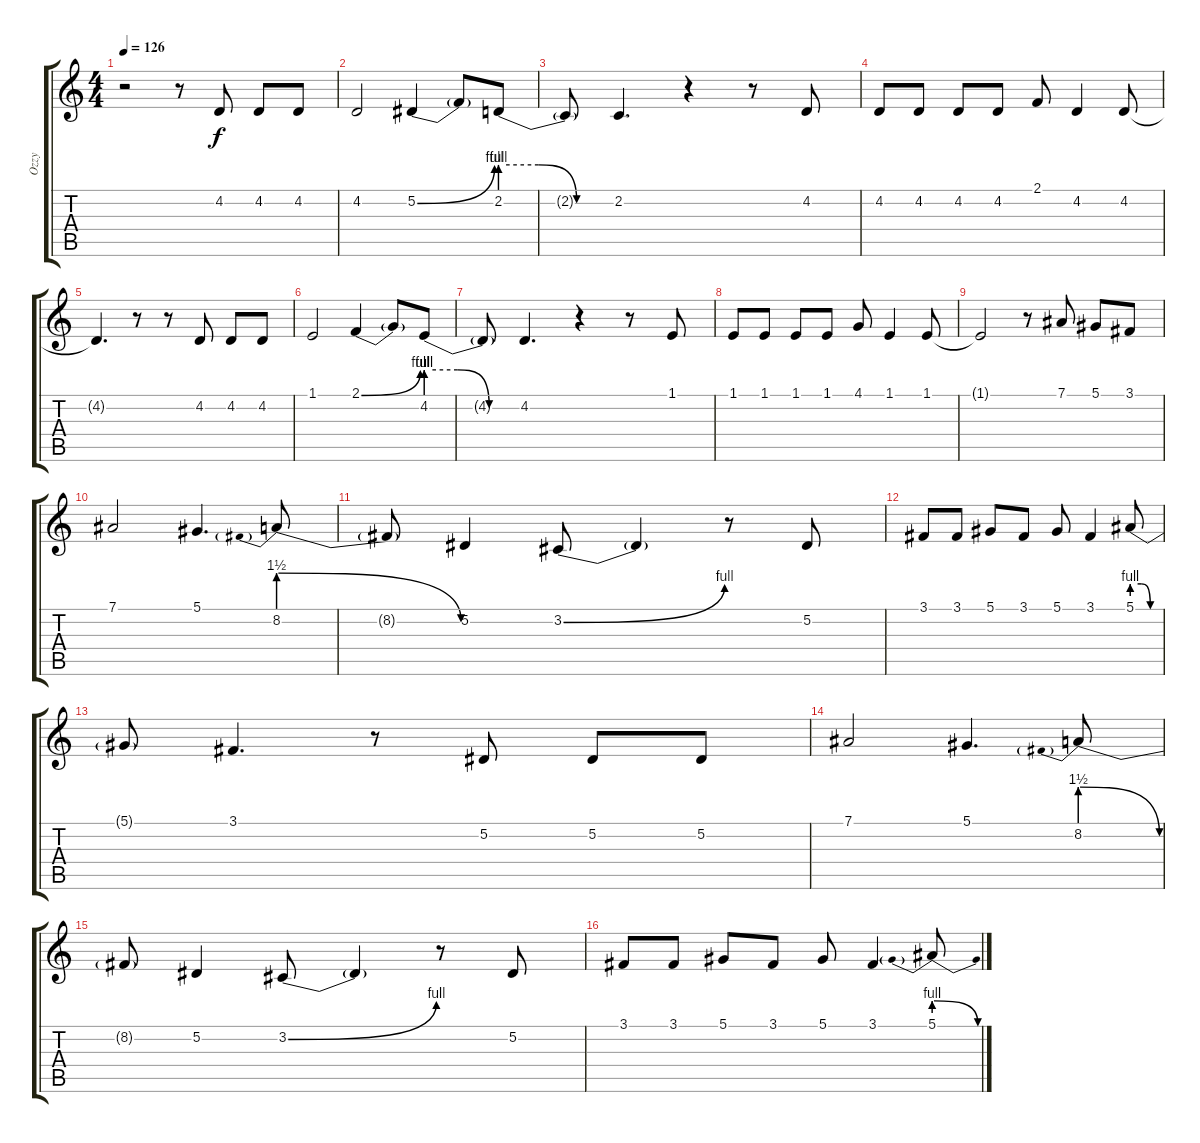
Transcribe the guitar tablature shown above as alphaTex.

\track ("Ozzy" "Ozzy") {instrument lead6voice}
\staff {score tabs}
\tuning (Eb4 Bb3 Gb3 Db3 Ab2 Eb2) {hide}
\ts (4 4)
\tempo 126
\clef g2
\ks c
r.2{dy f} r.8 4.2.8 4.2.8 4.2.8 |
4.2.2 5.2{be (bend 0 0 60 4)}.4 5.2{t}.8 2.2{be (custom 0 4 20 4 40 0 60 0)}.8 |
2.2{t}.8 2.2.4{d} r.4 r.8 4.2.8 |
4.2.8 4.2.8 4.2.8 4.2.8 2.1.8 4.2.4 4.2.8 |
4.2{t}.4{d} r.8 r.8 4.2.8 4.2.8 4.2.8 |
1.1.2 2.1{be (bend 0 0 60 4)}.4 2.1{t}.8 4.2{be (custom 0 4 20 4 40 0 60 0)}.8 |
4.2{t}.8 4.2.4{d} r.4 r.8 1.1.8 |
1.1.8 1.1.8 1.1.8 1.1.8 4.1.8 1.1.4 1.1.8 |
1.1{t}.2 r.8 7.1.8 5.1.8 3.1.8 |
7.1.2 5.1.4{d} 8.2{be (prebendrelease 0 6 60 0)}.8 |
8.2{t}.8 5.2.4 3.2{be (bend 0 0 60 4)}.8 3.2{t}.4 r.8 5.2.8 |
3.1.8 3.1.8 5.1.8 3.1.8 5.1.8 3.1.4 5.1{be (custom 0 4 20 4 40 0 60 0)}.8 |
5.1{t}.8 3.1.4{d} r.8 5.2.8 5.2.8 5.2.8 |
7.1.2 5.1.4{d} 8.2{be (prebendrelease 0 6 60 0)}.8 |
8.2{t}.8 5.2.4 3.2{be (bend 0 0 60 4)}.8 3.2{t}.4 r.8 5.2.8 |
3.1.8 3.1.8 5.1.8 3.1.8 5.1.8 3.1.4 5.1{be (prebendrelease 0 4 60 0)}.8
